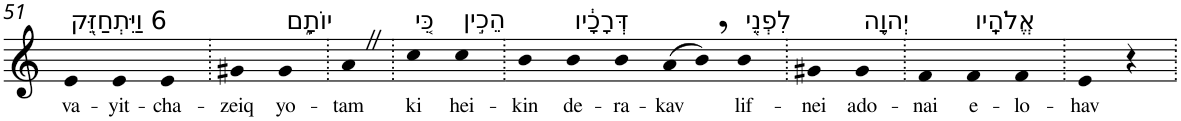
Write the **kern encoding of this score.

**kern	**text
*part1	*part1
*staff1	*staff1
*I"Piano	*
*I'Pno	*
!!LO:PB:g=z
*clefG2	*
*k[]	*
=51	=51
!LO:TX:a:t=6 וַיִּתְחַזֵּ֖ק	!
!	!LO:LY:b
4e	va-
!	!LO:LY:b
4e	-yit-
!	!LO:LY:b
4e	-cha-
=52.	=52.
!	!LO:LY:b
4g#X	-zeiq
!LO:TX:a:t=יוֹתָ֑ם	!
!	!LO:LY:b
4g#	yo-
=53.	=53.
!	!LO:LY:b
4aZ	-tam
=54.	=54.
!LO:TX:a:t=כִּ֚י	!
!	!LO:LY:b
4cc	ki
!LO:TX:a:t=הֵכִ֣ין	!
!	!LO:LY:b
4cc	hei-
=55.	=55.
!	!LO:LY:b
4b	-kin
!LO:TX:a:t=דְּרָכָ֔יו	!
!	!LO:LY:b
4b	de-
!	!LO:LY:b
4b	-ra-
!	!LO:LY:b
(>8a	-kav
8b,)	.
!LO:TX:a:t=לִפְנֵ֖י	!
!	!LO:LY:b
4b	lif-
=56.	=56.
!	!LO:LY:b
4g#X	-nei
!LO:TX:a:t=יְהוָ֥ה	!
!	!LO:LY:b
4g#	ado-
=57.	=57.
!	!LO:LY:b
4f	-nai
!LO:TX:a:t=אֱלֹהָֽיו	!
!	!LO:LY:b
4f	e-
!	!LO:LY:b
4f	-lo-
=58.	=58.
!	!LO:LY:b
4e	-hav
4r	.
=.	=.
*-	*-
